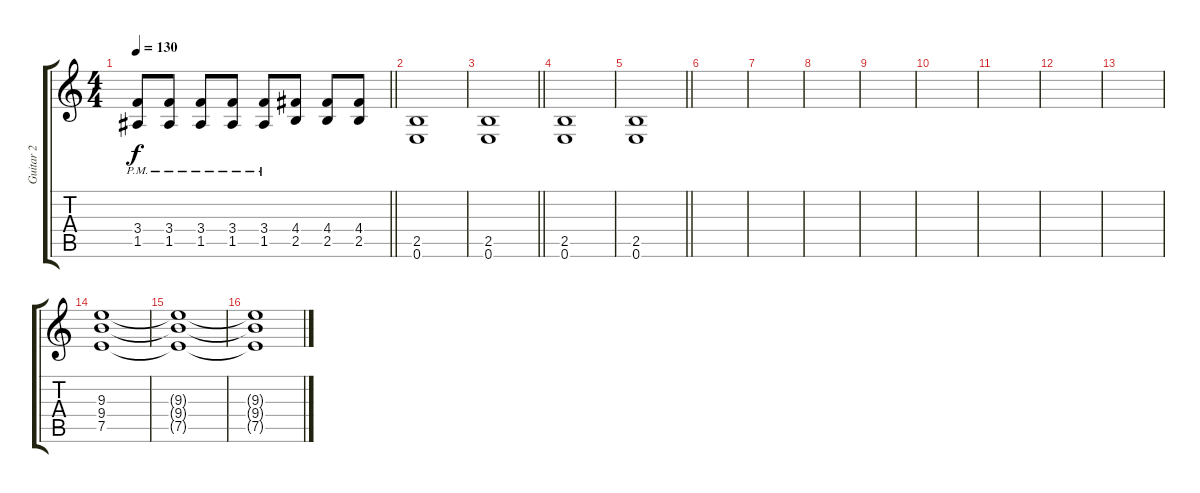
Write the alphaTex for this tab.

\track ("Guitar 2" "Guitar 2") {instrument distortionguitar}
\staff {score tabs}
\tuning (E4 B3 G3 D3 A2 E2) {hide}
\ts (4 4)
\tempo 130
\clef g2
\barLineRight lightlight
\ks c
(3.4{pm} 1.5{pm}).8{dy f} (3.4{pm} 1.5{pm}).8 (3.4{pm} 1.5{pm}).8 (3.4{pm} 1.5{pm}).8 (3.4{pm} 1.5{pm}).8 (4.4 2.5).8 (4.4 2.5).8 (4.4 2.5).8 |
(2.5 0.6).1 |
\barLineRight lightlight
(2.5 0.6).1 |
(2.5 0.6).1 |
\barLineRight lightlight
(2.5 0.6).1 |
|
|
|
|
|
|
|
|
(9.3 9.4 7.5).1 |
(9.3{t} 9.4{t} 7.5{t}).1 |
(9.3{t} 9.4{t} 7.5{t}).1
